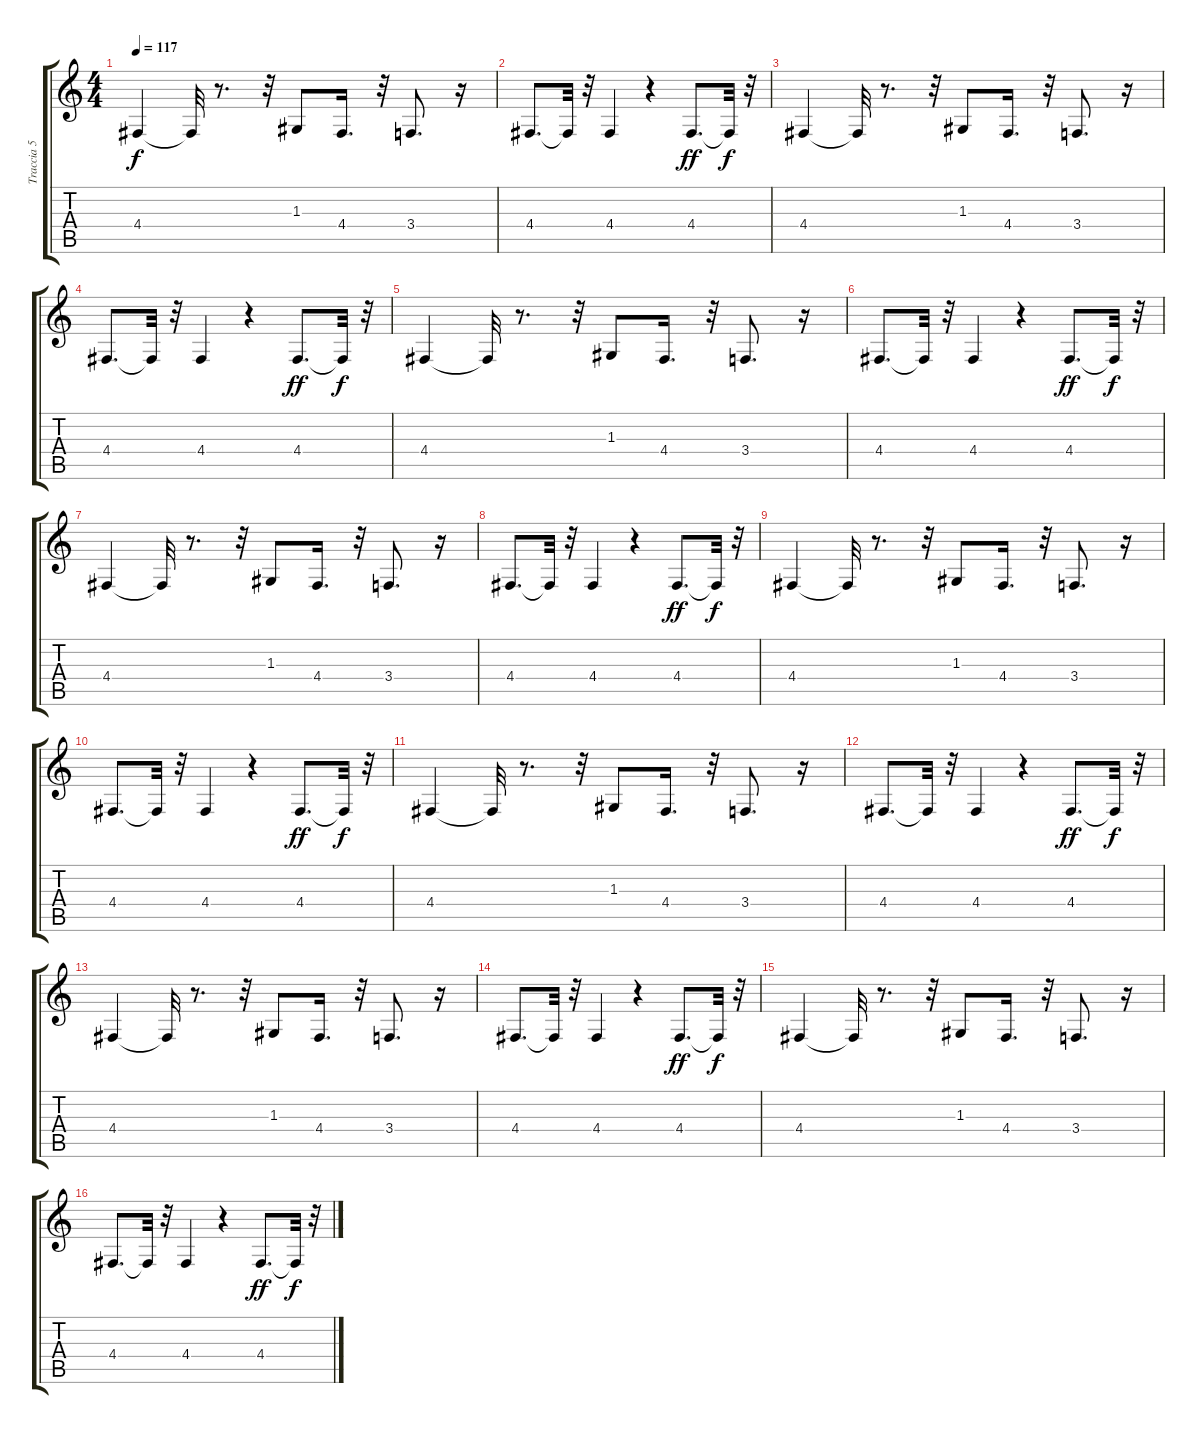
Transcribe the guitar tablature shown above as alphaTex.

\track ("Traccia 5" "Traccia 5") {instrument voiceoohs}
\staff {score tabs}
\tuning (E4 B3 G3 D3 A2 E2) {hide}
\ts (4 4)
\tempo 117
\clef g2
\ks c
4.4.4{dy f} 4.4{t}.32 r.8{d} r.32 1.3.8 4.4.16{d} r.32 3.4.8{d} r.16 |
4.4.8{d} 4.4{t}.32 r.32 4.4.4 r.4 4.4.8{d dy ff} 4.4{t}.32{dy f} r.32 |
4.4.4 4.4{t}.32 r.8{d} r.32 1.3.8 4.4.16{d} r.32 3.4.8{d} r.16 |
4.4.8{d} 4.4{t}.32 r.32 4.4.4{balance 8} r.4 4.4.8{d dy ff} 4.4{t}.32{dy f} r.32 |
4.4.4 4.4{t}.32 r.8{d} r.32 1.3.8 4.4.16{d} r.32 3.4.8{d} r.16 |
4.4.8{d} 4.4{t}.32 r.32 4.4.4 r.4 4.4.8{d dy ff} 4.4{t}.32{dy f} r.32 |
4.4.4 4.4{t}.32 r.8{d} r.32 1.3.8 4.4.16{d} r.32 3.4.8{d} r.16 |
4.4.8{d} 4.4{t}.32 r.32 4.4.4 r.4 4.4.8{d dy ff} 4.4{t}.32{dy f} r.32 |
4.4.4 4.4{t}.32 r.8{d} r.32 1.3.8 4.4.16{d} r.32 3.4.8{d} r.16 |
4.4.8{d} 4.4{t}.32 r.32 4.4.4 r.4 4.4.8{d dy ff} 4.4{t}.32{dy f} r.32 |
4.4.4 4.4{t}.32 r.8{d} r.32 1.3.8 4.4.16{d} r.32 3.4.8{d} r.16 |
4.4.8{d} 4.4{t}.32 r.32 4.4.4{balance 8} r.4 4.4.8{d dy ff} 4.4{t}.32{dy f} r.32 |
4.4.4 4.4{t}.32 r.8{d} r.32 1.3.8 4.4.16{d} r.32 3.4.8{d} r.16 |
4.4.8{d} 4.4{t}.32 r.32 4.4.4 r.4 4.4.8{d dy ff} 4.4{t}.32{dy f} r.32 |
4.4.4 4.4{t}.32 r.8{d} r.32 1.3.8 4.4.16{d} r.32 3.4.8{d} r.16 |
4.4.8{d} 4.4{t}.32 r.32 4.4.4 r.4 4.4.8{d dy ff} 4.4{t}.32{dy f} r.32
